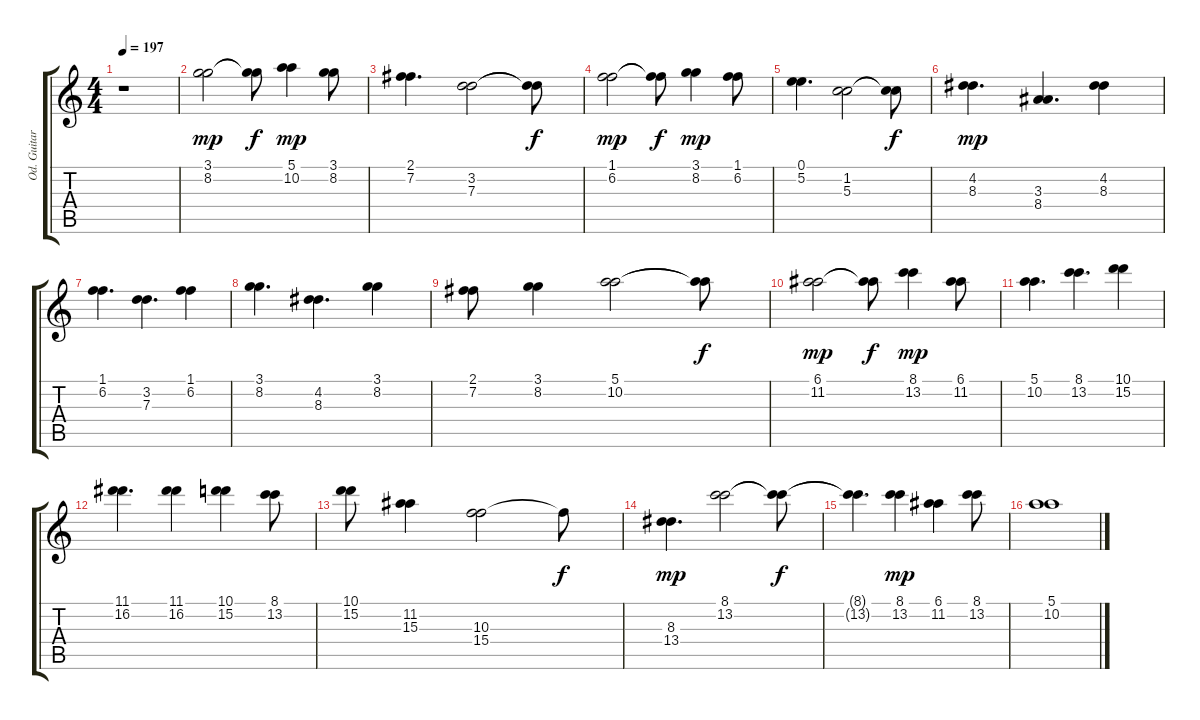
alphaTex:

\track ("Od. Guitar 1" "Od. Guitar") {instrument distortionguitar}
\staff {score tabs}
\tuning (E4 B3 G3 D3 A2 E2) {hide}
\ts (4 4)
\tempo 197
\clef g2
\ks c
r.1{dy mp} |
(3.1 8.2).2 (3.1{t} 8.2{t}).8{dy f} (5.1 10.2).4{dy mp} (3.1 8.2).8 |
(2.1 7.2).4{d} (3.2 7.3).2 (3.2{t} 7.3{t}).8{dy f} |
(1.1 6.2).2{dy mp} (1.1{t} 6.2{t}).8{dy f} (3.1 8.2).4{dy mp} (1.1 6.2).8 |
(0.1 5.2).4{d} (1.2 5.3).2 (1.2{t} 5.3{t}).8{dy f} |
(4.2 8.3).4{d dy mp} (3.3 8.4).4{d} (4.2 8.3).4 |
(1.1 6.2).4{d} (3.2 7.3).4{d} (1.1 6.2).4 |
(3.1 8.2).4{d} (4.2 8.3).4{d} (3.1 8.2).4 |
(2.1 7.2).8 (3.1 8.2).4 (5.1 10.2).2 (5.1{t} 10.2{t}).8{dy f} |
(6.1 11.2).2{dy mp} (6.1{t} 11.2{t}).8{dy f} (8.1 13.2).4{dy mp} (6.1 11.2).8 |
(5.1 10.2).4{d} (8.1 13.2).4{d} (10.1 15.2).4 |
(11.1 16.2).4{d} (11.1 16.2).4 (10.1 15.2).4 (8.1 13.2).8 |
(10.1 15.2).8 (11.2 15.3).4 (10.3 15.4).2 10.3{t}.8{dy f} |
(8.3 13.4).4{d dy mp} (8.1 13.2).2 (8.1{t} 13.2{t}).8{dy f} |
(8.1{t} 13.2{t}).4{d} (8.1 13.2).4{dy mp} (6.1 11.2).4 (8.1 13.2).8 |
(5.1 10.2).1
